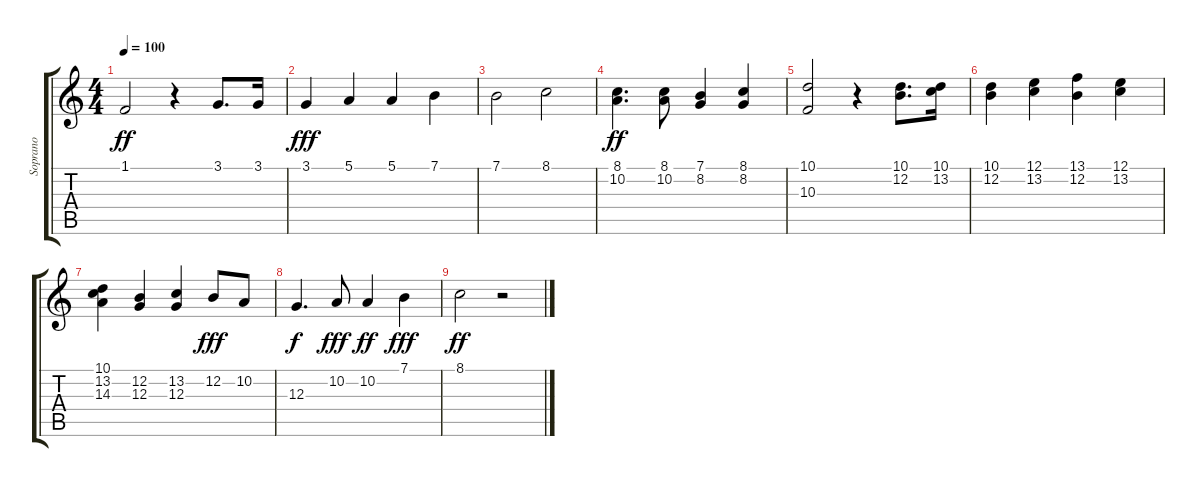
\track ("Soprano " "Soprano ") {instrument trombone}
\staff {score tabs}
\tuning (E4 B3 G3 D3 A2 E2) {hide}
\ts (4 4)
\tempo 100
\clef g2
\ks c
1.1.2{dy ff} r.4 3.1.8{d} 3.1.16 |
3.1.4{dy fff} 5.1.4 5.1.4 7.1.4 |
7.1.2 8.1.2 |
(8.1 10.2).4{d dy ff} (8.1 10.2).8 (7.1 8.2).4 (8.1 8.2).4 |
(10.1 10.3).2 r.4 (10.1 12.2).8{d} (10.1 13.2).16 |
(10.1 12.2).4 (12.1 13.2).4 (13.1 12.2).4 (12.1 13.2).4 |
(10.1 13.2 14.3).4 (12.2 12.3).4 (13.2 12.3).4 12.2.8{dy fff} 10.2.8 |
12.3.4{d dy f} 10.2.8{dy fff} 10.2.4{dy ff} 7.1.4{dy fff} |
8.1.2{dy ff} r.2
